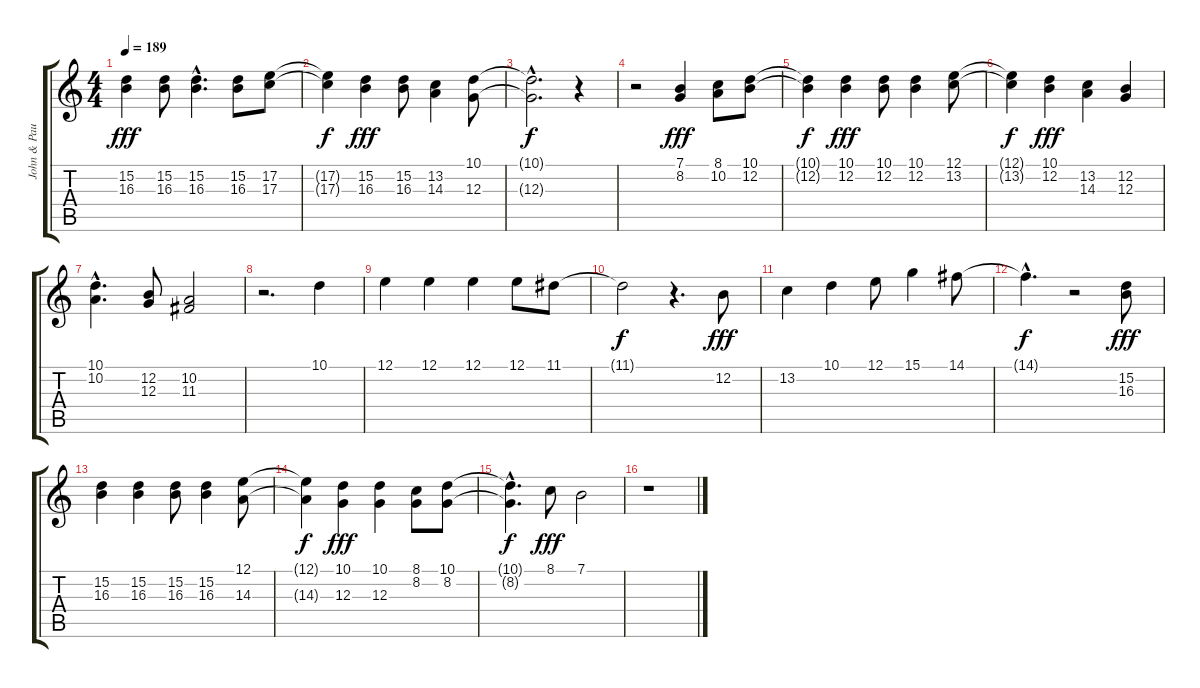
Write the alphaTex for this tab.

\track ("John & Paul Voacal" "John & Pau") {instrument rockorgan}
\staff {score tabs}
\tuning (E4 B3 G3 D3 A2 E2) {hide}
\ts (4 4)
\tempo 189
\clef g2
\ks c
(15.2 16.3).4{dy fff} (15.2 16.3).8 (15.2{hac} 16.3{hac}).4{d} (15.2 16.3).8 (17.2 17.3).8 |
(17.2{t} 17.3{t}).4{dy f} (15.2 16.3).4{dy fff} (15.2 16.3).8 (13.2 14.3).4 (10.1 12.3).8 |
(10.1{hac t} 12.3{hac t}).2{d dy f} r.4 |
r.2 (7.1 8.2).4{dy fff} (8.1 10.2).8 (10.1 12.2).8 |
(10.1{t} 12.2{t}).4{dy f} (10.1 12.2).4{dy fff} (10.1 12.2).8 (10.1 12.2).4 (12.1 13.2).8 |
(12.1{t} 13.2{t}).4{dy f} (10.1 12.2).4{dy fff} (13.2 14.3).4 (12.2 12.3).4 |
(10.1{hac} 10.2{hac}).4{d} (12.2 12.3).8 (10.2 11.3).2 |
r.2{d} 10.1.4 |
12.1.4 12.1.4 12.1.4 12.1.8 11.1.8 |
11.1{t}.2{dy f} r.4{d} 12.2.8{dy fff} |
13.2.4 10.1.4 12.1.8 15.1.4 14.1.8 |
14.1{hac t}.4{d dy f} r.2 (15.2 16.3).8{dy fff} |
(15.2 16.3).4 (15.2 16.3).4 (15.2 16.3).8 (15.2 16.3).4 (12.1 14.3).8 |
(12.1{t} 14.3{t}).4{dy f} (10.1 12.3).4{dy fff} (10.1 12.3).4 (8.1 8.2).8 (10.1 8.2).8 |
(10.1{hac t} 8.2{t}).4{d dy f} 8.1.8{dy fff} 7.1.2 |
r.1
